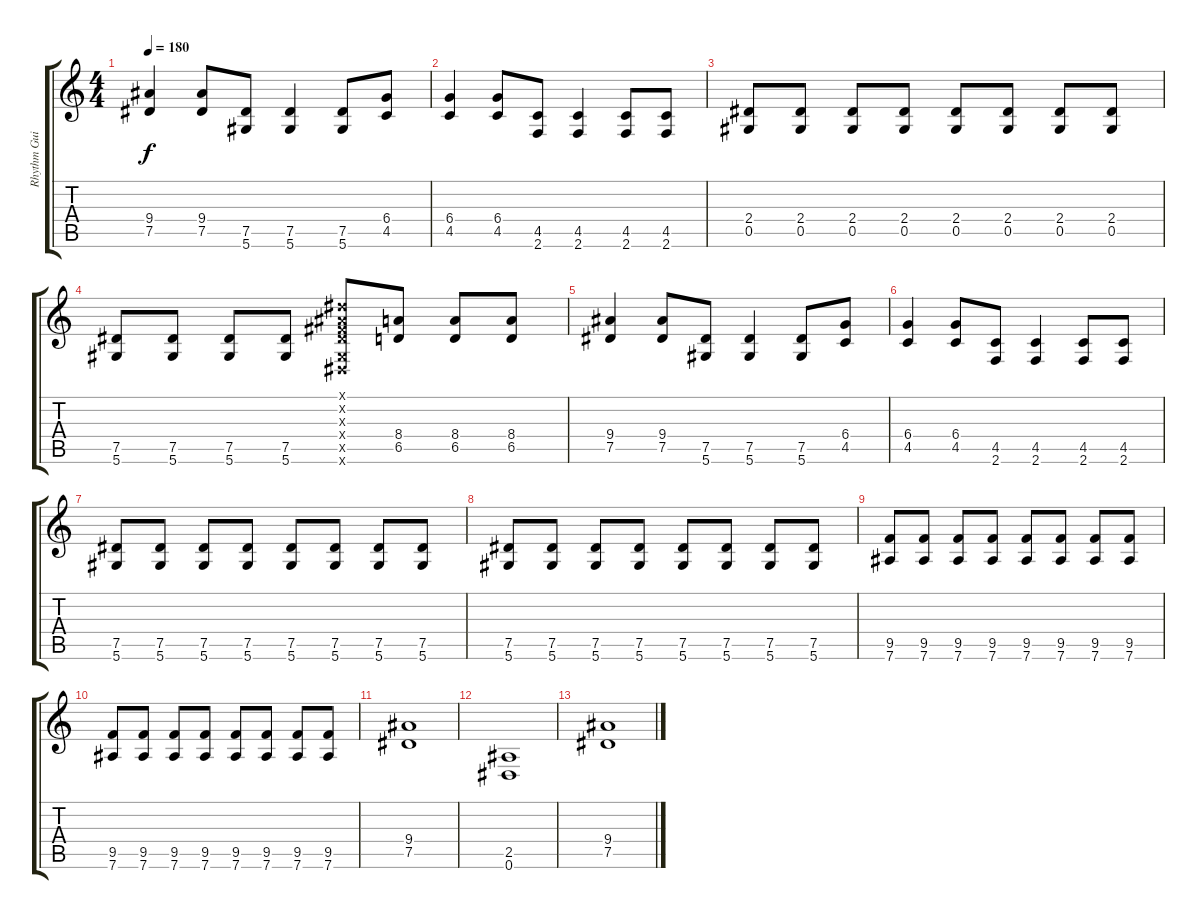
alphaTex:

\track ("Rhythm Guitar" "Rhythm Gui") {instrument overdrivenguitar}
\staff {score tabs}
\tuning (Eb4 Bb3 Gb3 Db3 Ab2 Eb2) {hide}
\ts (4 4)
\tempo 180
\clef g2
\ks c
(9.4 7.5).4{dy f} (9.4 7.5).8 (7.5 5.6).8 (7.5 5.6).4 (7.5 5.6).8 (6.4 4.5).8 |
(6.4 4.5).4 (6.4 4.5).8 (4.5 2.6).8 (4.5 2.6).4 (4.5 2.6).8 (4.5 2.6).8 |
(2.4 0.5).8 (2.4 0.5).8 (2.4 0.5).8 (2.4 0.5).8 (2.4 0.5).8 (2.4 0.5).8 (2.4 0.5).8 (2.4 0.5).8 |
(7.5 5.6).8 (7.5 5.6).8 (7.5 5.6).8 (7.5 5.6).8 (0.1{x} 0.2{x} 0.3{x} 2.4{x} 0.5{x} 0.6{x}).8 (8.4 6.5).8 (8.4 6.5).8 (8.4 6.5).8 |
(9.4 7.5).4 (9.4 7.5).8 (7.5 5.6).8 (7.5 5.6).4 (7.5 5.6).8 (6.4 4.5).8 |
(6.4 4.5).4 (6.4 4.5).8 (4.5 2.6).8 (4.5 2.6).4 (4.5 2.6).8 (4.5 2.6).8 |
(7.5 5.6).8 (7.5 5.6).8 (7.5 5.6).8 (7.5 5.6).8 (7.5 5.6).8 (7.5 5.6).8 (7.5 5.6).8 (7.5 5.6).8 |
(7.5 5.6).8 (7.5 5.6).8 (7.5 5.6).8 (7.5 5.6).8 (7.5 5.6).8 (7.5 5.6).8 (7.5 5.6).8 (7.5 5.6).8 |
(9.5 7.6).8 (9.5 7.6).8 (9.5 7.6).8 (9.5 7.6).8 (9.5 7.6).8 (9.5 7.6).8 (9.5 7.6).8 (9.5 7.6).8 |
(9.5 7.6).8 (9.5 7.6).8 (9.5 7.6).8 (9.5 7.6).8 (9.5 7.6).8 (9.5 7.6).8 (9.5 7.6).8 (9.5 7.6).8 |
(9.4 7.5).1 |
(2.5 0.6).1 |
(9.4 7.5).1
